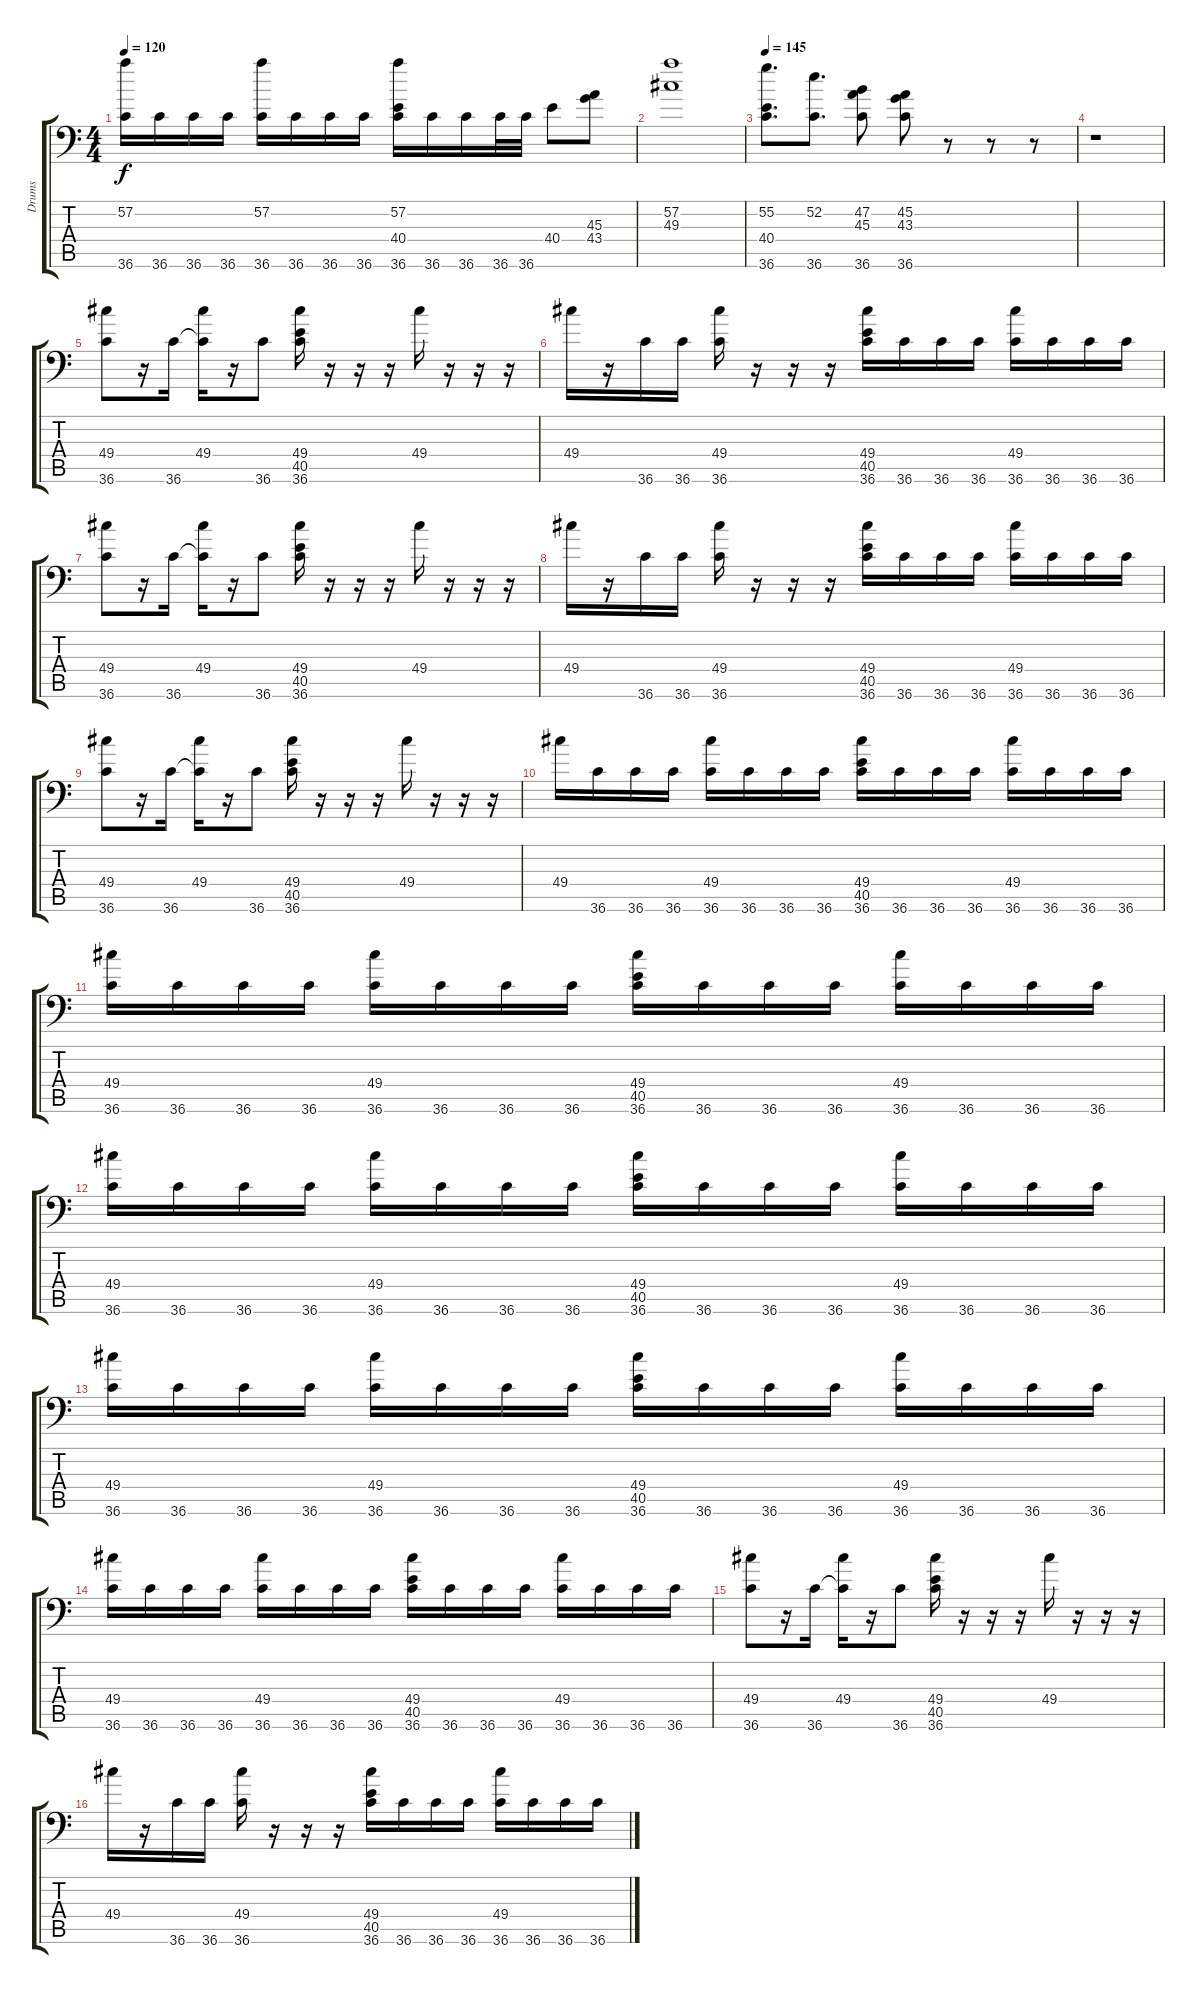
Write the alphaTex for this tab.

\track ("Drums" "Drums") {instrument acousticgrandpiano}
\staff {score tabs}
\tuning (C-1 C-1 C-1 C-1 C-1 C-1) {hide}
\ts (4 4)
\tempo 120
\clef f4
\ks c
(57.2 36.6).16{dy f} 36.6.16 36.6.16 36.6.16 (57.2 36.6).16 36.6.16 36.6.16 36.6.16 (57.2 40.4 36.6).16 36.6.16 36.6.16 36.6.32 36.6.32 40.4.8 (45.3 43.4).8 |
(57.2 49.3).1 |
\tempo 145
(55.2 40.4 36.6).8{d} (52.2 36.6).8{d} (47.2 45.3 36.6).8 (45.2 43.3 36.6).8 r.8 r.8 r.8 |
r.1 |
(49.4 36.6).8 r.16 36.6.16 (49.4 36.6{t}).16 r.16 36.6.8 (49.4 40.5 36.6).16 r.16 r.16 r.16 49.4.16 r.16 r.16 r.16 |
49.4.16 r.16 36.6.16 36.6.16 (49.4 36.6).16 r.16 r.16 r.16 (49.4 40.5 36.6).16 36.6.16 36.6.16 36.6.16 (49.4 36.6).16 36.6.16 36.6.16 36.6.16 |
(49.4 36.6).8 r.16 36.6.16 (49.4 36.6{t}).16 r.16 36.6.8 (49.4 40.5 36.6).16 r.16 r.16 r.16 49.4.16 r.16 r.16 r.16 |
49.4.16 r.16 36.6.16 36.6.16 (49.4 36.6).16 r.16 r.16 r.16 (49.4 40.5 36.6).16 36.6.16 36.6.16 36.6.16 (49.4 36.6).16 36.6.16 36.6.16 36.6.16 |
(49.4 36.6).8 r.16 36.6.16 (49.4 36.6{t}).16 r.16 36.6.8 (49.4 40.5 36.6).16 r.16 r.16 r.16 49.4.16 r.16 r.16 r.16 |
49.4.16 36.6.16 36.6.16 36.6.16 (49.4 36.6).16 36.6.16 36.6.16 36.6.16 (49.4 40.5 36.6).16 36.6.16 36.6.16 36.6.16 (49.4 36.6).16 36.6.16 36.6.16 36.6.16 |
(49.4 36.6).16 36.6.16 36.6.16 36.6.16 (49.4 36.6).16 36.6.16 36.6.16 36.6.16 (49.4 40.5 36.6).16 36.6.16 36.6.16 36.6.16 (49.4 36.6).16 36.6.16 36.6.16 36.6.16 |
(49.4 36.6).16 36.6.16 36.6.16 36.6.16 (49.4 36.6).16 36.6.16 36.6.16 36.6.16 (49.4 40.5 36.6).16 36.6.16 36.6.16 36.6.16 (49.4 36.6).16 36.6.16 36.6.16 36.6.16 |
(49.4 36.6).16 36.6.16 36.6.16 36.6.16 (49.4 36.6).16 36.6.16 36.6.16 36.6.16 (49.4 40.5 36.6).16 36.6.16 36.6.16 36.6.16 (49.4 36.6).16 36.6.16 36.6.16 36.6.16 |
(49.4 36.6).16 36.6.16 36.6.16 36.6.16 (49.4 36.6).16 36.6.16 36.6.16 36.6.16 (49.4 40.5 36.6).16 36.6.16 36.6.16 36.6.16 (49.4 36.6).16 36.6.16 36.6.16 36.6.16 |
(49.4 36.6).8 r.16 36.6.16 (49.4 36.6{t}).16 r.16 36.6.8 (49.4 40.5 36.6).16 r.16 r.16 r.16 49.4.16 r.16 r.16 r.16 |
49.4.16 r.16 36.6.16 36.6.16 (49.4 36.6).16 r.16 r.16 r.16 (49.4 40.5 36.6).16 36.6.16 36.6.16 36.6.16 (49.4 36.6).16 36.6.16 36.6.16 36.6.16
